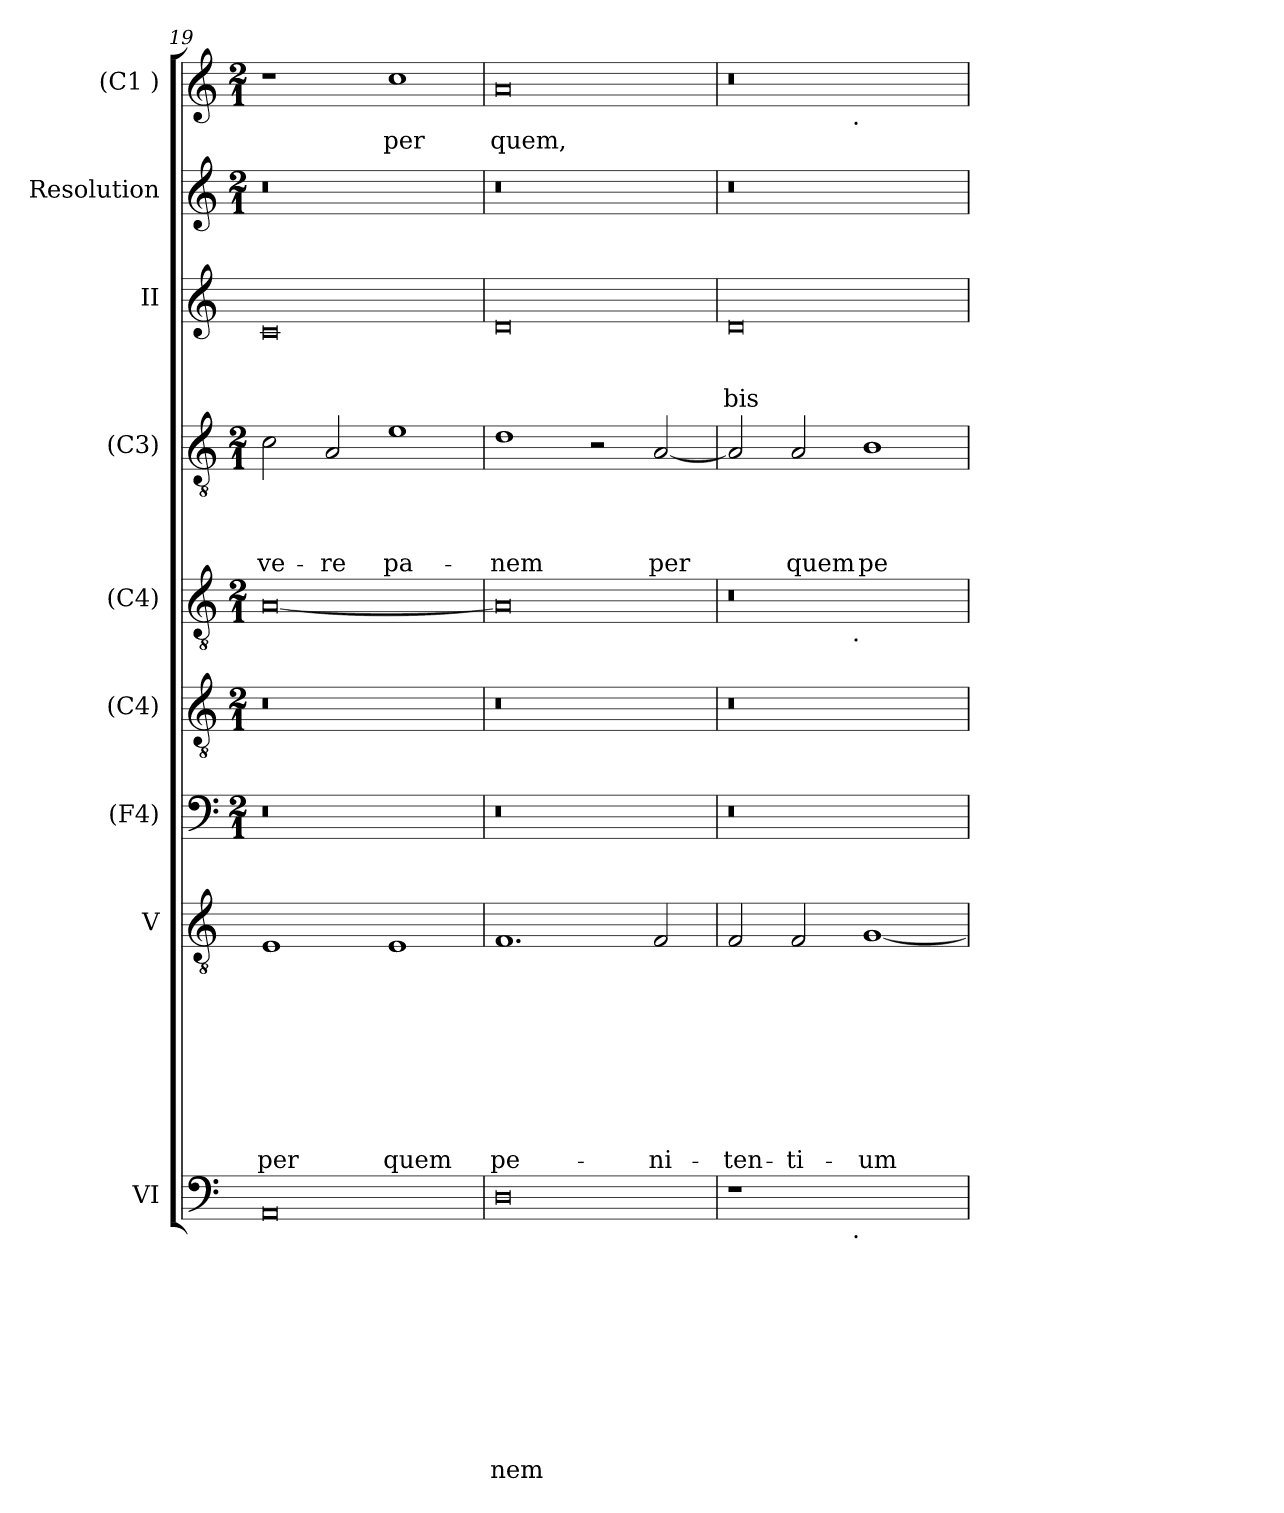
**kern	**text	**text	**text	**text	**text	**text	**text	**text	**text	**text	**kern	**text	**text	**text	**text	**text	**text	**text	**text	**text	**kern	**kern	**kern	**text	**kern	**text	**text	**text	**text	**kern	**text	**text	**text	**kern	**kern	**text
*part9	*part9	*part9	*part9	*part9	*part9	*part9	*part9	*part9	*part9	*part9	*part8	*part8	*part8	*part8	*part8	*part8	*part8	*part8	*part8	*part8	*part7	*part6	*part5	*part5	*part4	*part4	*part4	*part4	*part4	*part3	*part3	*part3	*part3	*part2	*part1	*part1
*staff9	*staff9	*staff9	*staff9	*staff9	*staff9	*staff9	*staff9	*staff9	*staff9	*staff9	*staff8	*staff8	*staff8	*staff8	*staff8	*staff8	*staff8	*staff8	*staff8	*staff8	*staff7	*staff6	*staff5	*staff5	*staff4	*staff4	*staff4	*staff4	*staff4	*staff3	*staff3	*staff3	*staff3	*staff2	*staff1	*staff1
*I"VI	*	*	*	*	*	*	*	*	*	*	*I"V	*	*	*	*	*	*	*	*	*	*I"(F4)	*I"(C4)	*I"(C4)	*	*I"(C3)	*	*	*	*	*I"II	*	*	*	*I"Resolution	*I"(C1 )	*
*I'VI	*	*	*	*	*	*	*	*	*	*	*I'V	*	*	*	*	*	*	*	*	*	*	*	*	*	*	*	*	*	*	*I'II	*	*	*	*	*	*
*clefF4	*	*	*	*	*	*	*	*	*	*	*clefGv2	*	*	*	*	*	*	*	*	*	*clefF4	*clefGv2	*clefGv2	*	*clefGv2	*	*	*	*	*clefG2	*	*	*	*clefG2	*clefG2	*
*k[]	*	*	*	*	*	*	*	*	*	*	*k[]	*	*	*	*	*	*	*	*	*	*k[]	*k[]	*k[]	*	*k[]	*	*	*	*	*k[]	*	*	*	*k[]	*k[]	*
*C:	*	*	*	*	*	*	*	*	*	*	*C:	*	*	*	*	*	*	*	*	*	*C:	*C:	*C:	*	*C:	*	*	*	*	*C:	*	*	*	*C:	*C:	*
*	*	*	*	*	*	*	*	*	*	*	*	*	*	*	*	*	*	*	*	*	*M2/1	*M2/1	*M2/1	*	*M2/1	*	*	*	*	*	*	*	*	*M2/1	*M2/1	*
=19	=19	=19	=19	=19	=19	=19	=19	=19	=19	=19	=19	=19	=19	=19	=19	=19	=19	=19	=19	=19	=19	=19	=19	=19	=19	=19	=19	=19	=19	=19	=19	=19	=19	=19	=19	=19
!	!	!	!	!	!	!	!	!	!	!	!	!	!	!	!	!	!	!	!	!LO:LY:b	!	!	!	!	!	!	!	!	!LO:LY:b	!	!	!	!	!	!	!
0AA	.	.	.	.	.	.	.	.	.	.	1E	.	.	.	.	.	.	.	.	per	0r	0r	[<0A	.	2c\	.	.	.	ve-	0c	.	.	.	0r	1r	.
!	!	!	!	!	!	!	!	!	!	!	!	!	!	!	!	!	!	!	!	!	!	!	!	!	!	!	!	!	!LO:LY:b	!	!	!	!	!	!	!
.	.	.	.	.	.	.	.	.	.	.	.	.	.	.	.	.	.	.	.	.	.	.	.	.	2A/	.	.	.	-re	.	.	.	.	.	.	.
!	!	!	!	!	!	!	!	!	!	!	!	!	!	!	!	!	!	!	!	!LO:LY:b	!	!	!	!	!	!	!	!	!LO:LY:b	!	!	!	!	!	!	!LO:LY:b
.	.	.	.	.	.	.	.	.	.	.	1E	.	.	.	.	.	.	.	.	quem	.	.	.	.	1e	.	.	.	pa-	.	.	.	.	.	1cc	per
=20	=20	=20	=20	=20	=20	=20	=20	=20	=20	=20	=20	=20	=20	=20	=20	=20	=20	=20	=20	=20	=20	=20	=20	=20	=20	=20	=20	=20	=20	=20	=20	=20	=20	=20	=20	=20
!	!	!	!	!	!	!	!	!	!	!LO:LY:b	!	!	!	!	!	!	!	!	!	!LO:LY:b	!	!	!	!	!	!	!	!	!LO:LY:b	!	!	!	!	!	!	!LO:LY:b
0D	.	.	.	.	.	.	.	.	.	-nem	1.F	.	.	.	.	.	.	.	.	pe-	0r	0r	0A]	.	1d	.	.	.	-nem	0d	.	.	.	0r	0a	quem,
.	.	.	.	.	.	.	.	.	.	.	.	.	.	.	.	.	.	.	.	.	.	.	.	.	2r	.	.	.	.	.	.	.	.	.	.	.
!	!	!	!	!	!	!	!	!	!	!	!	!	!	!	!	!	!	!	!	!LO:LY:b	!	!	!	!	!	!	!	!	!LO:LY:b	!	!	!	!	!	!	!
.	.	.	.	.	.	.	.	.	.	.	2F/	.	.	.	.	.	.	.	.	-ni-	.	.	.	.	[<2A/	.	.	.	per	.	.	.	.	.	.	.
=21	=21	=21	=21	=21	=21	=21	=21	=21	=21	=21	=21	=21	=21	=21	=21	=21	=21	=21	=21	=21	=21	=21	=21	=21	=21	=21	=21	=21	=21	=21	=21	=21	=21	=21	=21	=21
!	!	!	!	!	!	!	!	!	!	!	!	!	!	!	!	!	!	!	!	!LO:LY:b	!	!	!	!	!	!	!	!	!	!	!	!	!LO:LY:b	!	!	!
*^	*	*	*	*	*	*	*	*	*	*	*	*	*	*	*	*	*	*	*	*	*	*	*^	*	*	*	*	*	*	*	*	*	*	*	*^	*
1r	2ryy	.	.	.	.	.	.	.	.	.	.	2F/	.	.	.	.	.	.	.	.	-ten-	0r	0r	0r	2ryy	.	2A/]	.	.	.	.	0d	.	.	-bis	0r	0r	2ryy	.
!	!	!	!	!	!	!	!	!	!	!	!	!	!	!	!	!	!	!	!	!	!LO:LY:b	!	!	!	!	!	!	!	!	!	!LO:LY:b	!	!	!	!	!	!	!	!
.	4...ryy	.	.	.	.	.	.	.	.	.	.	2F/	.	.	.	.	.	.	.	.	-ti-	.	.	.	4...ryy	.	2A/	.	.	.	quem	.	.	.	.	.	.	4...ryy	.
!	!	!	!	!	!	!	!	!	!	!	!	!	!	!	!	!	!	!	!	!	!	!	!	!	!	!	!	!	!	!	!	!	!	!	!	!	!	!LO:TX:b:t=.	!
!	!	!	!	!	!	!	!	!	!	!	!	!	!	!	!	!	!	!	!	!	!	!	!	!	!LO:TX:b:t=.	!	!	!	!	!	!	!	!	!	!	!	!	!	!
!	!LO:TX:b:t=.	!	!	!	!	!	!	!	!	!	!	!	!	!	!	!	!	!	!	!	!	!	!	!	!	!	!	!	!	!	!	!	!	!	!	!	!	!	!
.	1ryy	.	.	.	.	.	.	.	.	.	.	.	.	.	.	.	.	.	.	.	.	.	.	.	1ryy	.	.	.	.	.	.	.	.	.	.	.	.	1ryy	.
!	!	!	!	!	!	!	!	!	!	!	!	!	!	!	!	!	!	!	!	!	!LO:LY:b	!	!	!	!	!	!	!	!	!	!LO:LY:b	!	!	!	!	!	!	!	!
1ryy	.	.	.	.	.	.	.	.	.	.	.	[<1G	.	.	.	.	.	.	.	.	-um	.	.	.	.	.	[<1B	.	.	.	pe-	.	.	.	.	.	.	.	.
.	32ryy	.	.	.	.	.	.	.	.	.	.	.	.	.	.	.	.	.	.	.	.	.	.	.	32ryy	.	.	.	.	.	.	.	.	.	.	.	.	32ryy	.
*v	*v	*	*	*	*	*	*	*	*	*	*	*	*	*	*	*	*	*	*	*	*	*	*	*v	*v	*	*	*	*	*	*	*	*	*	*	*	*v	*v	*
=	=	=	=	=	=	=	=	=	=	=	=	=	=	=	=	=	=	=	=	=	=	=	=	=	=	=	=	=	=	=	=	=	=	=	=	=
*-	*-	*-	*-	*-	*-	*-	*-	*-	*-	*-	*-	*-	*-	*-	*-	*-	*-	*-	*-	*-	*-	*-	*-	*-	*-	*-	*-	*-	*-	*-	*-	*-	*-	*-	*-	*-
